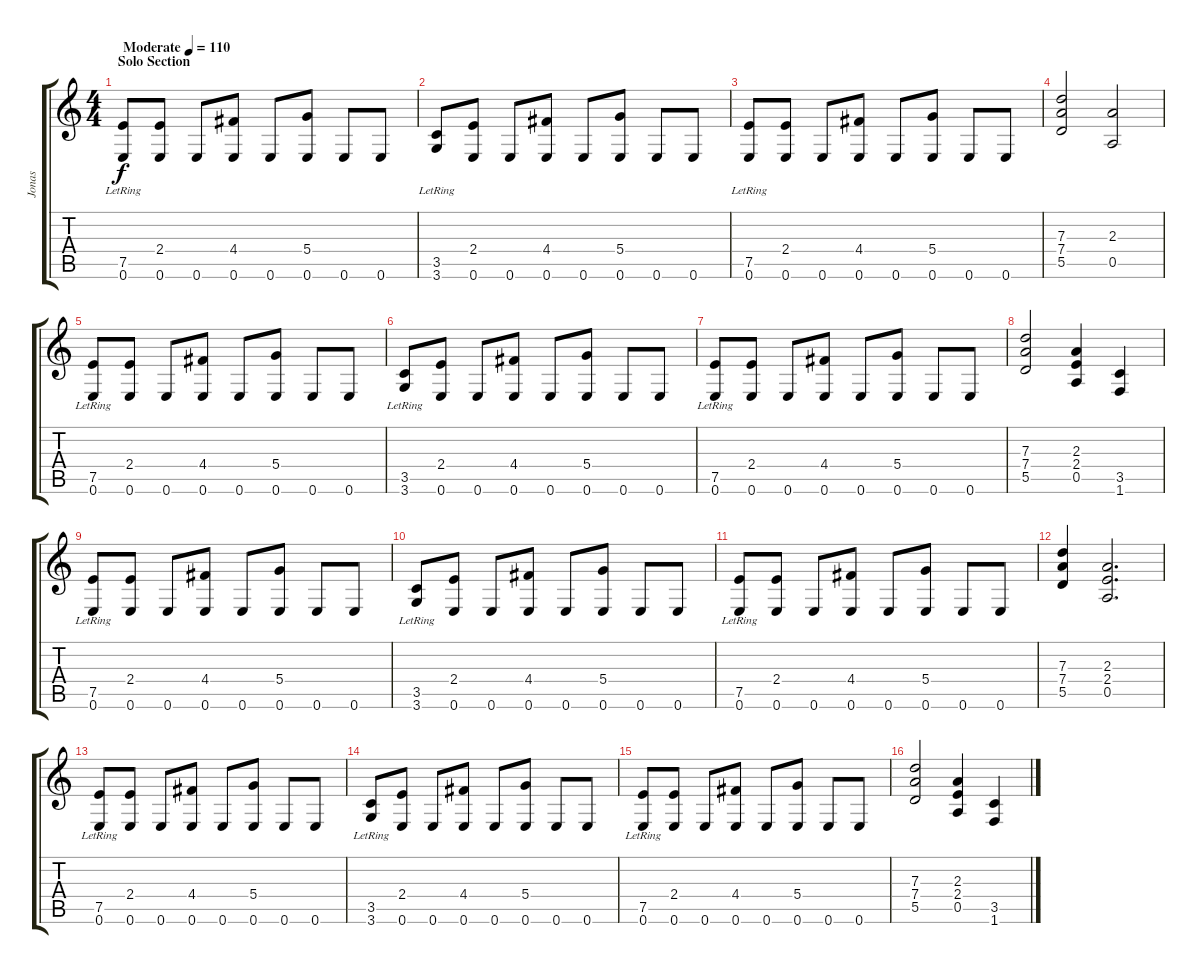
\track ("Jonas" "Jonas") {instrument overdrivenguitar}
\staff {score tabs}
\tuning (E4 B3 G3 D3 A2 E2) {hide}
\ts (4 4)
\section ("" "Solo Section")
\tempo (110 "Moderate")
\clef g2
\ks c
(7.5{lr} 0.6).8{dy f instrument overdrivenguitar} (2.4 0.6).8 0.6.8 (4.4 0.6).8 0.6.8 (5.4 0.6).8 0.6.8 0.6.8 |
(3.5{lr} 3.6).8 (2.4 0.6).8 0.6.8 (4.4 0.6).8 0.6.8 (5.4 0.6).8 0.6.8 0.6.8 |
(7.5{lr} 0.6).8 (2.4 0.6).8 0.6.8 (4.4 0.6).8 0.6.8 (5.4 0.6).8 0.6.8 0.6.8 |
(7.3 7.4 5.5).2 (2.3 0.5).2 |
(7.5{lr} 0.6).8 (2.4 0.6).8 0.6.8 (4.4 0.6).8 0.6.8 (5.4 0.6).8 0.6.8 0.6.8 |
(3.5{lr} 3.6).8 (2.4 0.6).8 0.6.8 (4.4 0.6).8 0.6.8 (5.4 0.6).8 0.6.8 0.6.8 |
(7.5{lr} 0.6).8 (2.4 0.6).8 0.6.8 (4.4 0.6).8 0.6.8 (5.4 0.6).8 0.6.8 0.6.8 |
(7.3 7.4 5.5).2 (2.3 2.4 0.5).4 (3.5 1.6).4 |
(7.5{lr} 0.6).8 (2.4 0.6).8 0.6.8 (4.4 0.6).8 0.6.8 (5.4 0.6).8 0.6.8 0.6.8 |
(3.5{lr} 3.6).8 (2.4 0.6).8 0.6.8 (4.4 0.6).8 0.6.8 (5.4 0.6).8 0.6.8 0.6.8 |
(7.5{lr} 0.6).8 (2.4 0.6).8 0.6.8 (4.4 0.6).8 0.6.8 (5.4 0.6).8 0.6.8 0.6.8 |
(7.3 7.4 5.5).4 (2.3 2.4 0.5).2{d} |
(7.5{lr} 0.6).8 (2.4 0.6).8 0.6.8 (4.4 0.6).8 0.6.8 (5.4 0.6).8 0.6.8 0.6.8 |
(3.5{lr} 3.6).8 (2.4 0.6).8 0.6.8 (4.4 0.6).8 0.6.8 (5.4 0.6).8 0.6.8 0.6.8 |
(7.5{lr} 0.6).8 (2.4 0.6).8 0.6.8 (4.4 0.6).8 0.6.8 (5.4 0.6).8 0.6.8 0.6.8 |
(7.3 7.4 5.5).2 (2.3 2.4 0.5).4 (3.5 1.6).4
